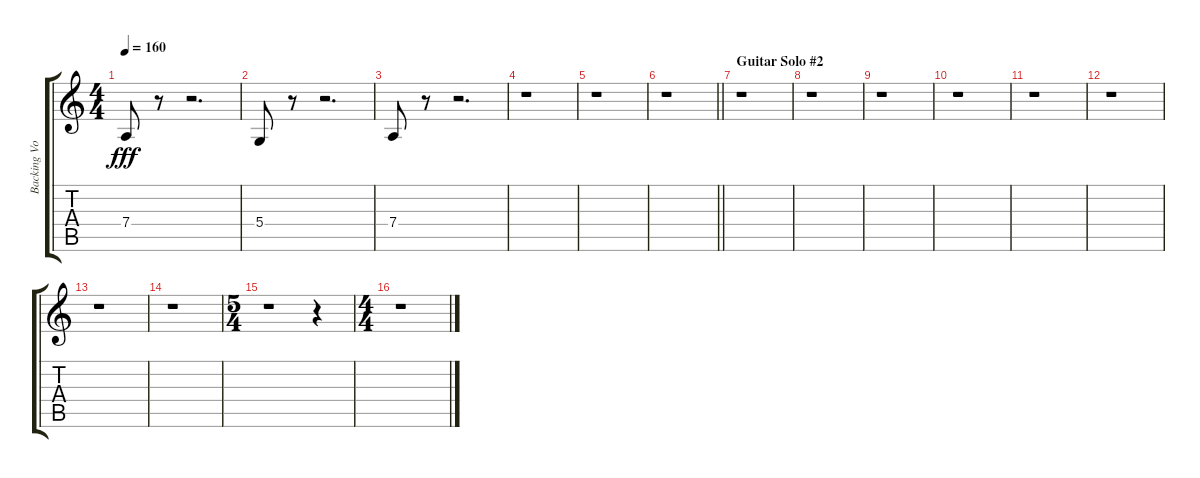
\track ("Backing Vocals" "Backing Vo") {instrument recorder}
\staff {score tabs}
\tuning (E4 B3 G3 D3 A2 E2) {hide}
\ts (4 4)
\tempo 160
\clef g2
\ks c
7.4.8{dy fff} r.8 r.2{d} |
5.4.8{instrument voiceoohs} r.8 r.2{d} |
7.4.8 r.8 r.2{d} |
r.1 |
r.1 |
\barLineRight lightlight
r.1 |
\section ("" "Guitar Solo #2")
r.1 |
r.1 |
r.1 |
r.1 |
r.1 |
r.1 |
r.1 |
r.1 |
\ts (5 4)
r.1 r.4 |
\ts (4 4)
r.1
